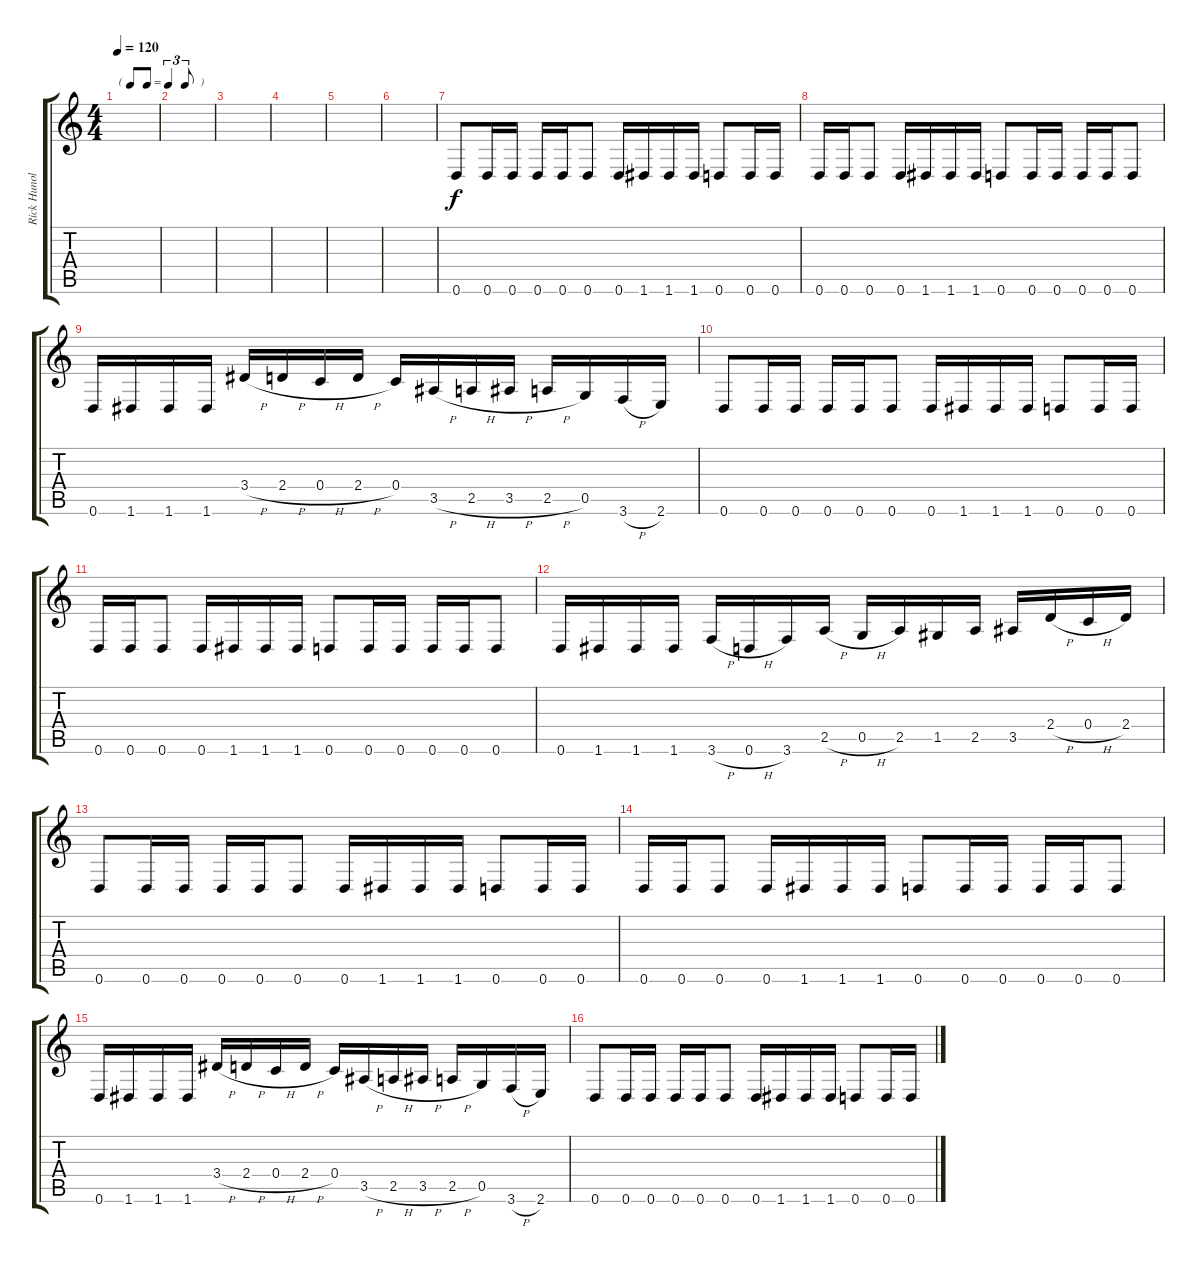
\track ("Rick Hunolt" "Rick Hunol") {instrument distortionguitar}
\staff {score tabs}
\tuning (D4 A3 F3 C3 G2 D2) {hide}
\ts (4 4)
\tf triplet8th
\tempo 120
\clef g2
\ks c
|
|
|
|
|
|
0.6.8 0.6.16 0.6.16 0.6.16 0.6.16 0.6.8 0.6.16 1.6.16 1.6.16 1.6.16 0.6.8 0.6.16 0.6.16 |
0.6.16 0.6.16 0.6.8 0.6.16 1.6.16 1.6.16 1.6.16 0.6.8 0.6.16 0.6.16 0.6.16 0.6.16 0.6.8 |
0.6.16 1.6.16 1.6.16 1.6.16 3.4{h}.16 2.4{h}.16 0.4{h}.16 2.4{h}.16 0.4.16 3.5{h}.16 2.5{h}.16 3.5{h}.16 2.5{h}.16 0.5.16 3.6{h}.16 2.6.16 |
0.6.8 0.6.16 0.6.16 0.6.16 0.6.16 0.6.8 0.6.16 1.6.16 1.6.16 1.6.16 0.6.8 0.6.16 0.6.16 |
0.6.16 0.6.16 0.6.8 0.6.16 1.6.16 1.6.16 1.6.16 0.6.8 0.6.16 0.6.16 0.6.16 0.6.16 0.6.8 |
0.6.16 1.6.16 1.6.16 1.6.16 3.6{h}.16 0.6{h}.16 3.6.16 2.5{h}.16 0.5{h}.16 2.5.16 1.5.16 2.5.16 3.5.16 2.4{h}.16 0.4{h}.16 2.4.16 |
0.6.8 0.6.16 0.6.16 0.6.16 0.6.16 0.6.8 0.6.16 1.6.16 1.6.16 1.6.16 0.6.8 0.6.16 0.6.16 |
0.6.16 0.6.16 0.6.8 0.6.16 1.6.16 1.6.16 1.6.16 0.6.8 0.6.16 0.6.16 0.6.16 0.6.16 0.6.8 |
0.6.16 1.6.16 1.6.16 1.6.16 3.4{h}.16 2.4{h}.16 0.4{h}.16 2.4{h}.16 0.4.16 3.5{h}.16 2.5{h}.16 3.5{h}.16 2.5{h}.16 0.5.16 3.6{h}.16 2.6.16 |
0.6.8 0.6.16 0.6.16 0.6.16 0.6.16 0.6.8 0.6.16 1.6.16 1.6.16 1.6.16 0.6.8 0.6.16 0.6.16
